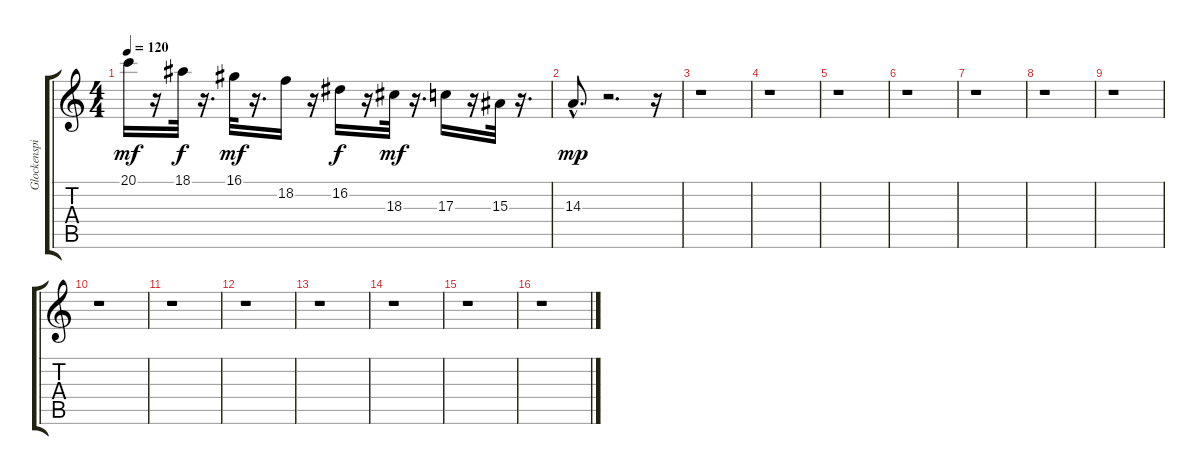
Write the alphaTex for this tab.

\track ("Glockenspiel" "Glockenspi") {instrument glockenspiel}
\staff {score tabs}
\tuning (E4 B3 G3 D3 A2 E2) {hide}
\ts (4 4)
\tempo 120
\clef g2
\ks c
20.1.16{dy mf} r.16 18.1.32{dy f} r.16{d} 16.1.32{dy mf} r.16{d} 18.2.16 r.16 16.2.16{dy f} r.16 18.3.32{dy mf} r.16{d} 17.3.16 r.16 15.3.32 r.16{d} |
14.3{hac}.8{d dy mp} r.2{d} r.16 |
r.1 |
r.1 |
r.1 |
r.1 |
r.1 |
r.1 |
r.1 |
r.1 |
r.1 |
r.1 |
r.1 |
r.1 |
r.1 |
r.1
